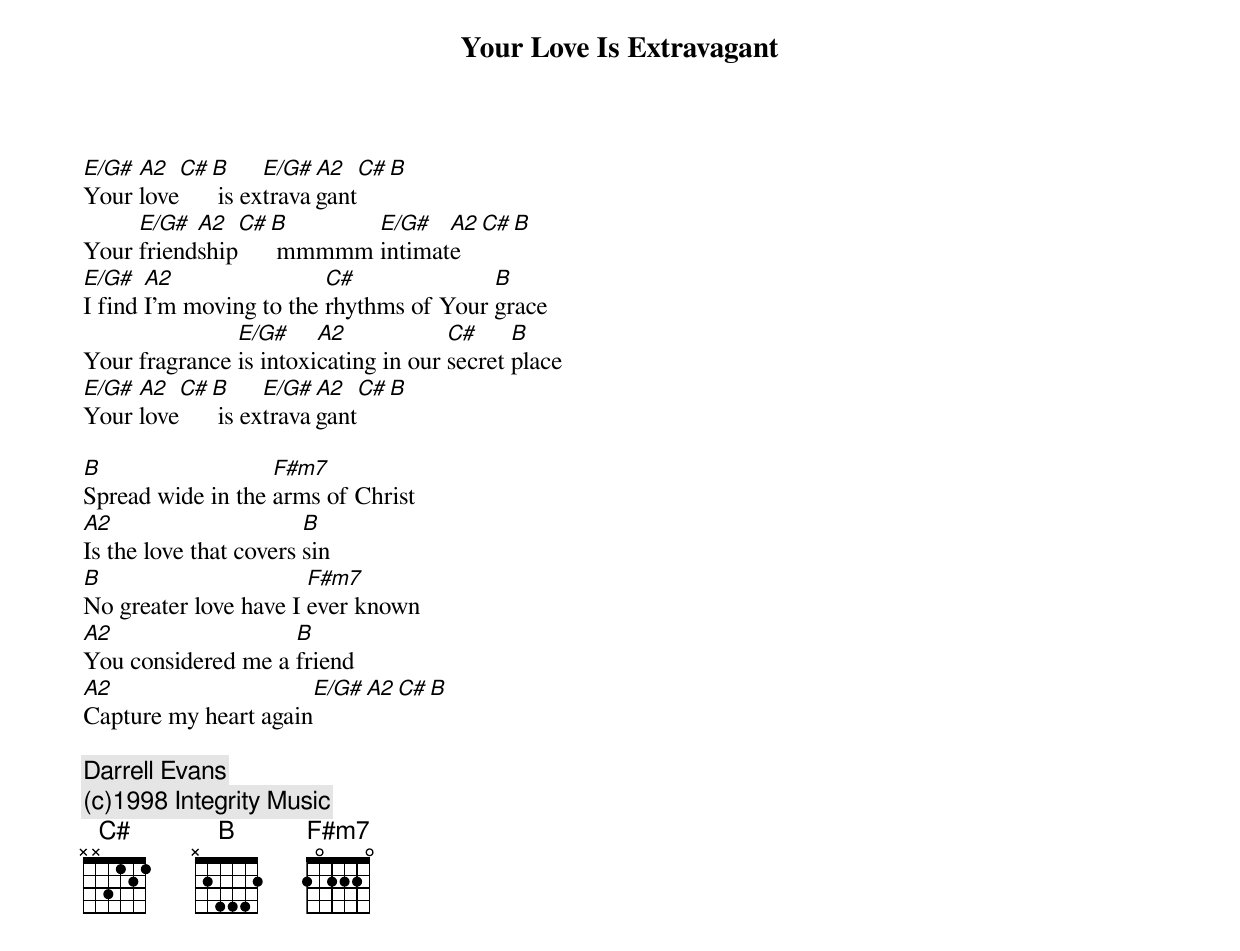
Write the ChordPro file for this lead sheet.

{title:Your Love Is Extravagant}
[E/G#]Your [A2]love[C#][B] is ex[E/G#]trava[A2]gant[C#][B]
Your [E/G#]friend[A2]ship[C#][B] mmmmm [E/G#]intimat[A2]e[C#][B]
[E/G#]I find [A2]I'm moving to the [C#]rhythms of Your [B]grace
Your fragrance [E/G#]is intoxi[A2]cating in our [C#]secret [B]place
[E/G#]Your [A2]love[C#][B] is ex[E/G#]trava[A2]gant[C#][B]

[B]Spread wide in the [F#m7]arms of Christ
[A2]Is the love that covers [B]sin
[B]No greater love have I [F#m7]ever known
[A2]You considered me a [B]friend
[A2]Capture my heart again[E/G#][A2][C#][B]

{c:Darrell Evans}
{c:(c)1998 Integrity Music}
